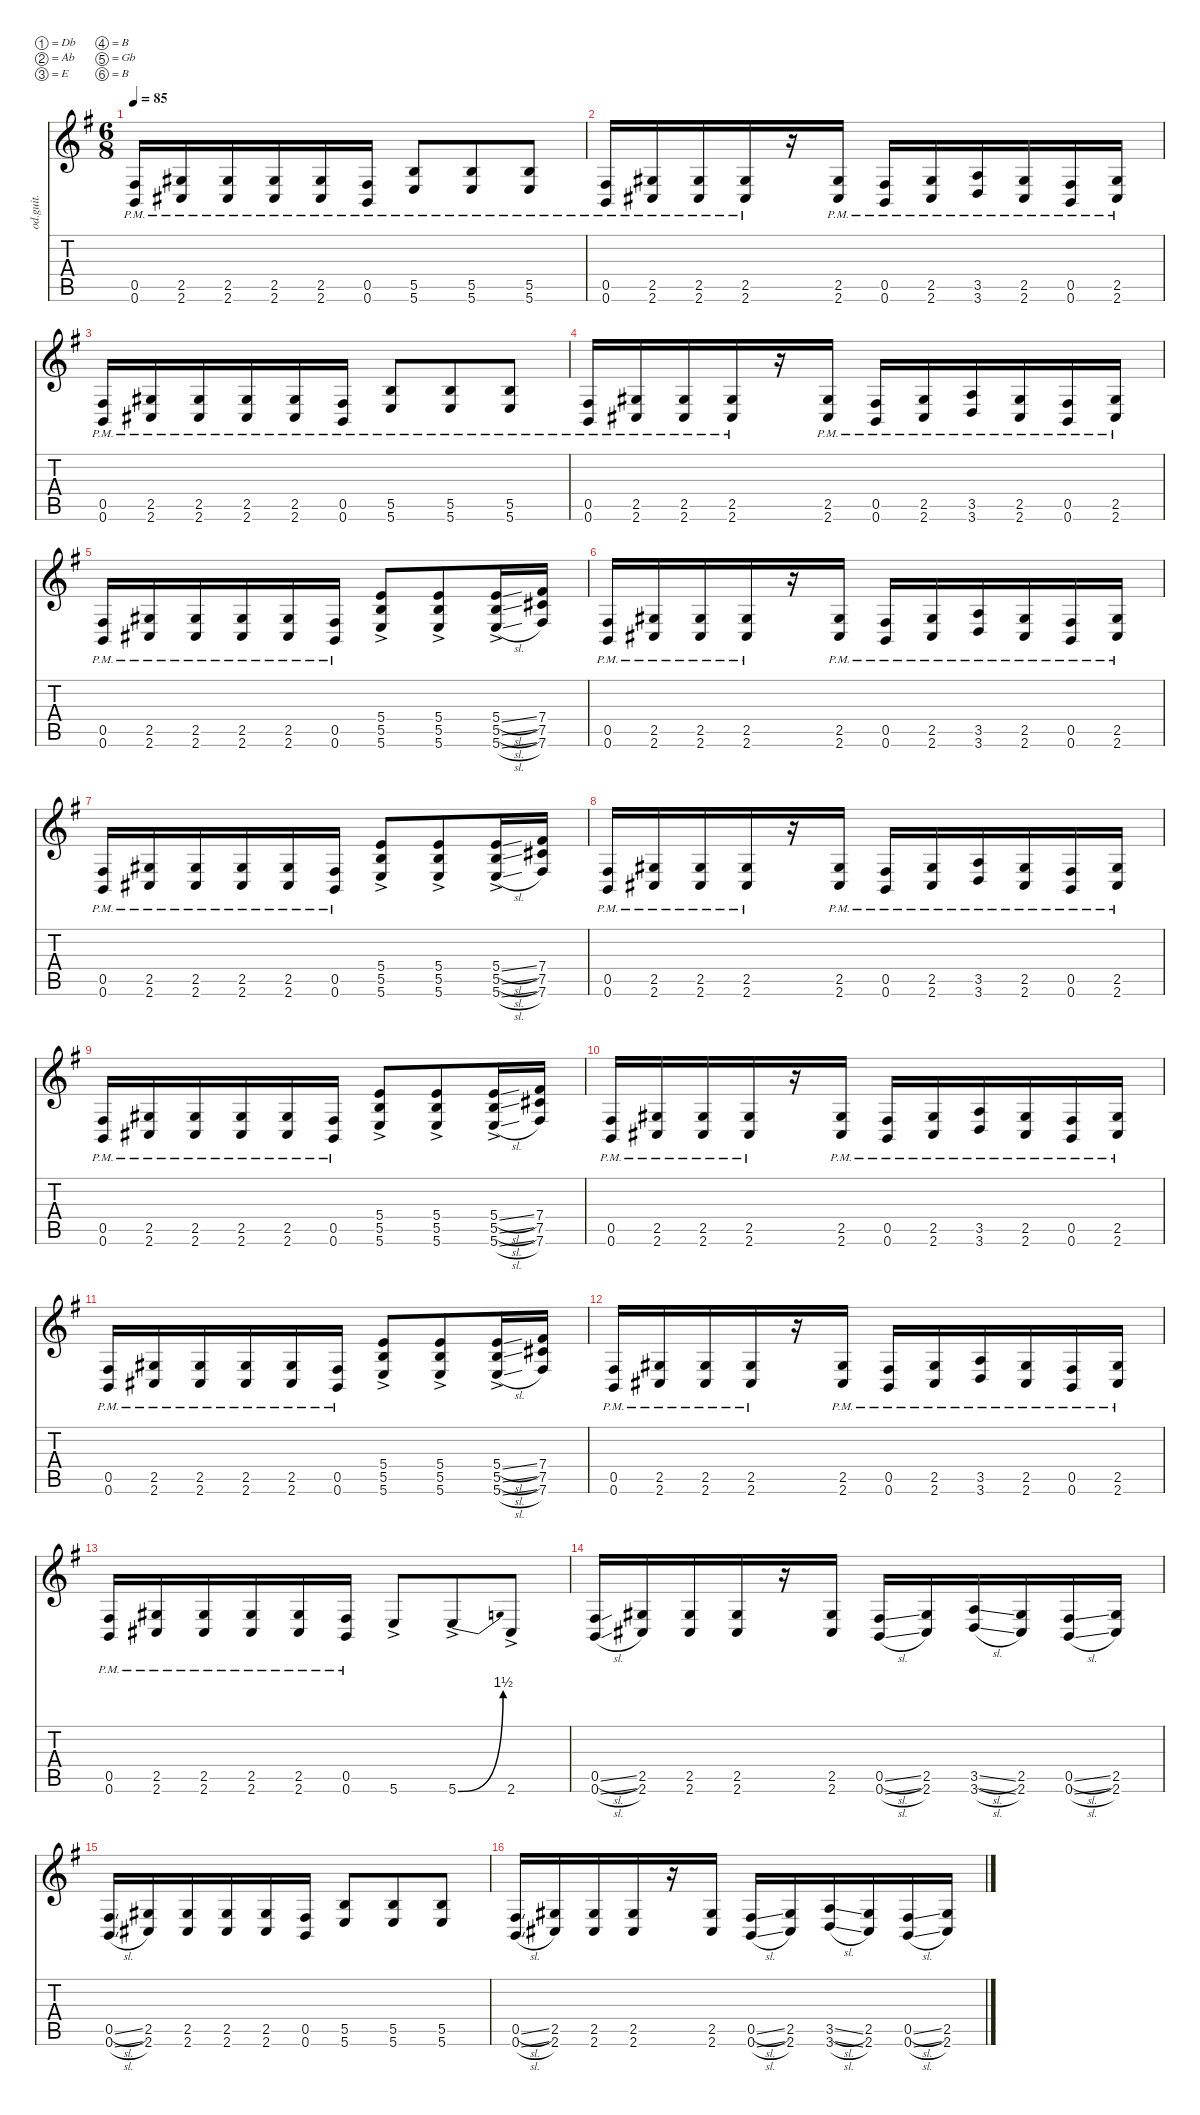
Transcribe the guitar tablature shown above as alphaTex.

\defaultSystemsLayout 4
\hideDynamics
\bracketExtendMode nobrackets
\otherSystemsTrackNameOrientation horizontal
\track ("Guitar 2" "od.guit.") {instrument overdrivenguitar}
\staff {score tabs}
\tuning (Db4 Ab3 E3 B2 Gb2 B1)
\ts (6 8)
\tempo 85
\clef g2
\ks eminor
(0.5{pm acc #} 0.6{pm acc forcenatural}).16{dy f} (2.5{pm acc #} 2.6{pm acc #}).16 (2.5{pm acc #} 2.6{pm acc #}).16 (2.5{pm acc #} 2.6{pm acc #}).16 (2.5{pm acc #} 2.6{pm acc #}).16 (0.5{pm acc #} 0.6{pm acc forcenatural}).16 (5.5{pm acc forcenatural} 5.6{pm acc forcenatural}).8 (5.5{pm acc forcenatural} 5.6{pm acc forcenatural}).8 (5.5{pm acc forcenatural} 5.6{pm acc forcenatural}).8 |
(0.5{pm acc #} 0.6{pm acc forcenatural}).16 (2.5{pm acc #} 2.6{pm acc #}).16 (2.5{pm acc #} 2.6{pm acc #}).16 (2.5{pm acc #} 2.6{pm acc #}).16 r.16 (2.5{pm acc #} 2.6{pm acc #}).16 (0.5{pm acc #} 0.6{pm acc forcenatural}).16 (2.5{pm acc #} 2.6{pm acc #}).16 (3.5{pm acc forcenatural} 3.6{pm acc forcenatural}).16 (2.5{pm acc #} 2.6{pm acc #}).16 (0.5{pm acc #} 0.6{pm acc forcenatural}).16 (2.5{pm acc #} 2.6{pm acc #}).16 |
(0.5{pm acc #} 0.6{pm acc forcenatural}).16 (2.5{pm acc #} 2.6{pm acc #}).16 (2.5{pm acc #} 2.6{pm acc #}).16 (2.5{pm acc #} 2.6{pm acc #}).16 (2.5{pm acc #} 2.6{pm acc #}).16 (0.5{pm acc #} 0.6{pm acc forcenatural}).16 (5.5{pm acc forcenatural} 5.6{pm acc forcenatural}).8 (5.5{pm acc forcenatural} 5.6{pm acc forcenatural}).8 (5.5{pm acc forcenatural} 5.6{pm acc forcenatural}).8 |
(0.5{pm acc #} 0.6{pm acc forcenatural}).16 (2.5{pm acc #} 2.6{pm acc #}).16 (2.5{pm acc #} 2.6{pm acc #}).16 (2.5{pm acc #} 2.6{pm acc #}).16 r.16 (2.5{pm acc #} 2.6{pm acc #}).16 (0.5{pm acc #} 0.6{pm acc forcenatural}).16 (2.5{pm acc #} 2.6{pm acc #}).16 (3.5{pm acc forcenatural} 3.6{pm acc forcenatural}).16 (2.5{pm acc #} 2.6{pm acc #}).16 (0.5{pm acc #} 0.6{pm acc forcenatural}).16 (2.5{pm acc #} 2.6{pm acc #}).16 |
(0.5{pm acc #} 0.6{pm acc forcenatural}).16 (2.5{pm acc #} 2.6{pm acc #}).16 (2.5{pm acc #} 2.6{pm acc #}).16 (2.5{pm acc #} 2.6{pm acc #}).16 (2.5{pm acc #} 2.6{pm acc #}).16 (0.5{pm acc #} 0.6{pm acc forcenatural}).16 (5.4{ac acc forcenatural} 5.5{ac acc forcenatural} 5.6{ac acc forcenatural}).8 (5.4{ac acc forcenatural} 5.5{ac acc forcenatural} 5.6{ac acc forcenatural}).8 (5.4{sl ac acc forcenatural} 5.5{sl ac acc forcenatural} 5.6{sl ac acc forcenatural}).16 (7.4{acc #} 7.5{acc #} 7.6{acc #}).16 |
(0.5{pm acc #} 0.6{pm acc forcenatural}).16 (2.5{pm acc #} 2.6{pm acc #}).16 (2.5{pm acc #} 2.6{pm acc #}).16 (2.5{pm acc #} 2.6{pm acc #}).16 r.16 (2.5{pm acc #} 2.6{pm acc #}).16 (0.5{pm acc #} 0.6{pm acc forcenatural}).16 (2.5{pm acc #} 2.6{pm acc #}).16 (3.5{pm acc forcenatural} 3.6{pm acc forcenatural}).16 (2.5{pm acc #} 2.6{pm acc #}).16 (0.5{pm acc #} 0.6{pm acc forcenatural}).16 (2.5{pm acc #} 2.6{pm acc #}).16 |
(0.5{pm acc #} 0.6{pm acc forcenatural}).16 (2.5{pm acc #} 2.6{pm acc #}).16 (2.5{pm acc #} 2.6{pm acc #}).16 (2.5{pm acc #} 2.6{pm acc #}).16 (2.5{pm acc #} 2.6{pm acc #}).16 (0.5{pm acc #} 0.6{pm acc forcenatural}).16 (5.4{ac acc forcenatural} 5.5{ac acc forcenatural} 5.6{ac acc forcenatural}).8 (5.4{ac acc forcenatural} 5.5{ac acc forcenatural} 5.6{ac acc forcenatural}).8 (5.4{sl ac acc forcenatural} 5.5{sl ac acc forcenatural} 5.6{sl ac acc forcenatural}).16 (7.4{acc #} 7.5{acc #} 7.6{acc #}).16 |
(0.5{pm acc #} 0.6{pm acc forcenatural}).16 (2.5{pm acc #} 2.6{pm acc #}).16 (2.5{pm acc #} 2.6{pm acc #}).16 (2.5{pm acc #} 2.6{pm acc #}).16 r.16 (2.5{pm acc #} 2.6{pm acc #}).16 (0.5{pm acc #} 0.6{pm acc forcenatural}).16 (2.5{pm acc #} 2.6{pm acc #}).16 (3.5{pm acc forcenatural} 3.6{pm acc forcenatural}).16 (2.5{pm acc #} 2.6{pm acc #}).16 (0.5{pm acc #} 0.6{pm acc forcenatural}).16 (2.5{pm acc #} 2.6{pm acc #}).16 |
(0.5{pm acc #} 0.6{pm acc forcenatural}).16 (2.5{pm acc #} 2.6{pm acc #}).16 (2.5{pm acc #} 2.6{pm acc #}).16 (2.5{pm acc #} 2.6{pm acc #}).16 (2.5{pm acc #} 2.6{pm acc #}).16 (0.5{pm acc #} 0.6{pm acc forcenatural}).16 (5.4{ac acc forcenatural} 5.5{ac acc forcenatural} 5.6{ac acc forcenatural}).8 (5.4{ac acc forcenatural} 5.5{ac acc forcenatural} 5.6{ac acc forcenatural}).8 (5.4{sl ac acc forcenatural} 5.5{sl ac acc forcenatural} 5.6{sl ac acc forcenatural}).16 (7.4{acc #} 7.5{acc #} 7.6{acc #}).16 |
(0.5{pm acc #} 0.6{pm acc forcenatural}).16 (2.5{pm acc #} 2.6{pm acc #}).16 (2.5{pm acc #} 2.6{pm acc #}).16 (2.5{pm acc #} 2.6{pm acc #}).16 r.16 (2.5{pm acc #} 2.6{pm acc #}).16 (0.5{pm acc #} 0.6{pm acc forcenatural}).16 (2.5{pm acc #} 2.6{pm acc #}).16 (3.5{pm acc forcenatural} 3.6{pm acc forcenatural}).16 (2.5{pm acc #} 2.6{pm acc #}).16 (0.5{pm acc #} 0.6{pm acc forcenatural}).16 (2.5{pm acc #} 2.6{pm acc #}).16 |
(0.5{pm acc #} 0.6{pm acc forcenatural}).16 (2.5{pm acc #} 2.6{pm acc #}).16 (2.5{pm acc #} 2.6{pm acc #}).16 (2.5{pm acc #} 2.6{pm acc #}).16 (2.5{pm acc #} 2.6{pm acc #}).16 (0.5{pm acc #} 0.6{pm acc forcenatural}).16 (5.4{ac acc forcenatural} 5.5{ac acc forcenatural} 5.6{ac acc forcenatural}).8 (5.4{ac acc forcenatural} 5.5{ac acc forcenatural} 5.6{ac acc forcenatural}).8 (5.4{sl ac acc forcenatural} 5.5{sl ac acc forcenatural} 5.6{sl ac acc forcenatural}).16 (7.4{acc #} 7.5{acc #} 7.6{acc #}).16 |
(0.5{pm acc #} 0.6{pm acc forcenatural}).16 (2.5{pm acc #} 2.6{pm acc #}).16 (2.5{pm acc #} 2.6{pm acc #}).16 (2.5{pm acc #} 2.6{pm acc #}).16 r.16 (2.5{pm acc #} 2.6{pm acc #}).16 (0.5{pm acc #} 0.6{pm acc forcenatural}).16 (2.5{pm acc #} 2.6{pm acc #}).16 (3.5{pm acc forcenatural} 3.6{pm acc forcenatural}).16 (2.5{pm acc #} 2.6{pm acc #}).16 (0.5{pm acc #} 0.6{pm acc forcenatural}).16 (2.5{pm acc #} 2.6{pm acc #}).16 |
(0.5{pm acc #} 0.6{pm acc forcenatural}).16 (2.5{pm acc #} 2.6{pm acc #}).16 (2.5{pm acc #} 2.6{pm acc #}).16 (2.5{pm acc #} 2.6{pm acc #}).16 (2.5{pm acc #} 2.6{pm acc #}).16 (0.5{pm acc #} 0.6{pm acc forcenatural}).16 5.6{ac acc forcenatural}.8 5.6{be (bend 0 0 30 6) ac acc forcenatural}.8 2.6{ac acc #}.8 |
(0.5{sl acc #} 0.6{sl acc forcenatural}).16 (2.5{acc #} 2.6{acc #}).16 (2.5{acc #} 2.6{acc #}).16 (2.5{acc #} 2.6{acc #}).16 r.16 (2.5{acc #} 2.6{acc #}).16 (0.5{sl acc #} 0.6{sl acc forcenatural}).16 (2.5{acc #} 2.6{acc #}).16 (3.5{sl acc forcenatural} 3.6{sl acc forcenatural}).16 (2.5{acc #} 2.6{acc #}).16 (0.5{sl acc #} 0.6{sl acc forcenatural}).16 (2.5{acc #} 2.6{acc #}).16 |
(0.5{sl acc #} 0.6{sl acc forcenatural}).16 (2.5{acc #} 2.6{acc #}).16 (2.5{acc #} 2.6{acc #}).16 (2.5{acc #} 2.6{acc #}).16 (2.5{acc #} 2.6{acc #}).16 (0.5{acc #} 0.6{acc forcenatural}).16 (5.5{acc forcenatural} 5.6{acc forcenatural}).8 (5.5{acc forcenatural} 5.6{acc forcenatural}).8 (5.5{acc forcenatural} 5.6{acc forcenatural}).8 |
(0.5{sl acc #} 0.6{sl acc forcenatural}).16 (2.5{acc #} 2.6{acc #}).16 (2.5{acc #} 2.6{acc #}).16 (2.5{acc #} 2.6{acc #}).16 r.16 (2.5{acc #} 2.6{acc #}).16 (0.5{sl acc #} 0.6{sl acc forcenatural}).16 (2.5{acc #} 2.6{acc #}).16 (3.5{sl acc forcenatural} 3.6{sl acc forcenatural}).16 (2.5{acc #} 2.6{acc #}).16 (0.5{sl acc #} 0.6{sl acc forcenatural}).16 (2.5{acc #} 2.6{acc #}).16
